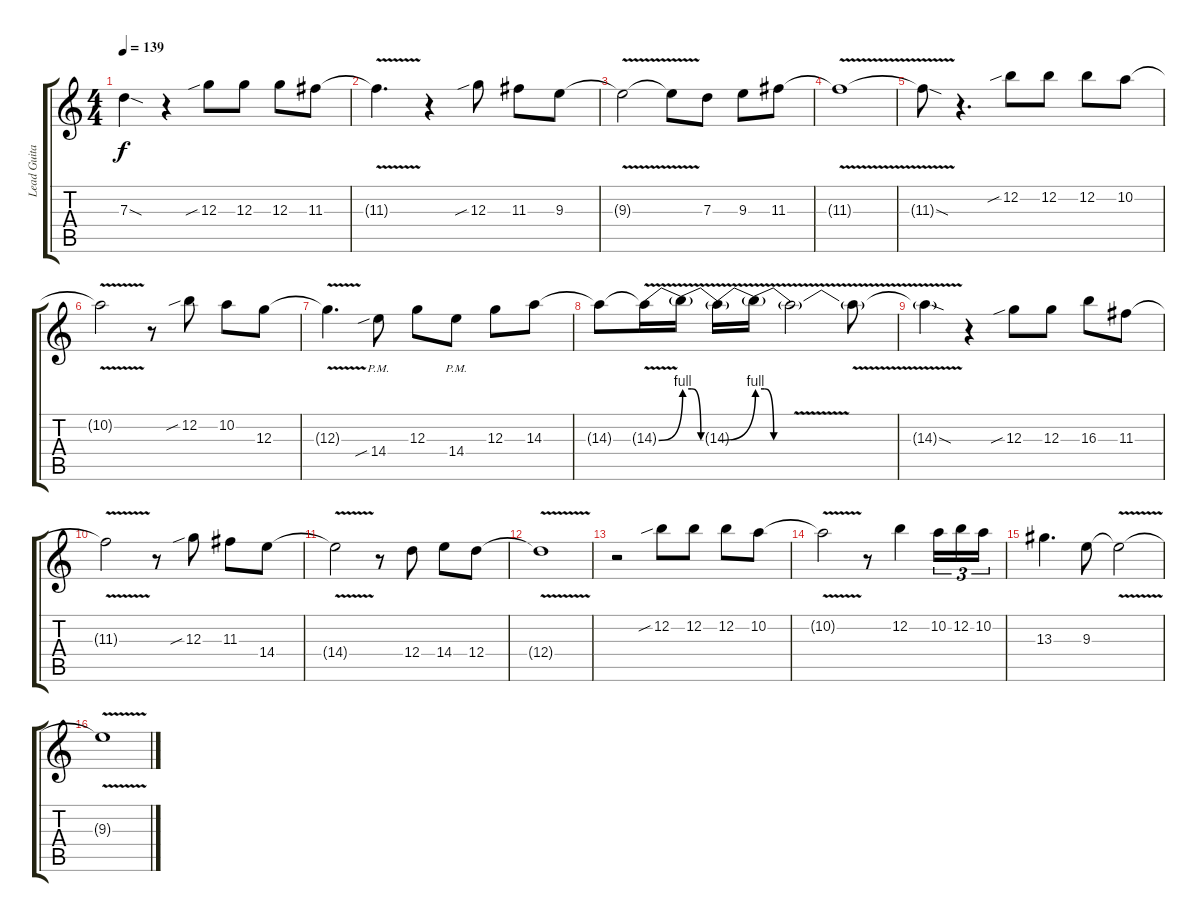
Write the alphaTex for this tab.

\track ("Lead Guitar" "Lead Guita") {instrument distortionguitar}
\staff {score tabs}
\tuning (E4 B3 G3 D3 A2 E2) {hide}
\ts (4 4)
\tempo 139
\clef g2
\ks c
7.3{sod t}.4{dy f} r.4 12.3{sib}.8 12.3.8 12.3.8 11.3.8 |
11.3{v t}.4{d} r.4 12.3{sib}.8 11.3.8 9.3.8 |
9.3{v t}.2 9.3{v t}.8 7.3.8 9.3.8 11.3.8 |
11.3{v t}.1 |
11.3{sod t}.8 r.4{d} 12.2{sib}.8 12.2.8 12.2.8 10.2.8 |
10.2{v t}.2 r.8 12.2{sib}.8 10.2.8 12.3.8 |
12.3{v t}.4{d} 14.4{sib pm}.8 12.3.8 14.4{pm}.8 12.3.8 14.3.8 |
14.3{t}.8 14.3{be (bend 0 0 60 4) v t}.16 14.3{be (custom 0 4 15 4 30 0 60 0) v t}.16 14.3{be (bend 0 0 60 4) v t}.16 14.3{be (custom 0 4 15 4 30 0 60 0) t}.16 14.3{v t}.2 14.3{v t}.8 |
14.3{sod t}.4 r.4 12.3{sib}.8 12.3.8 16.3.8 11.3.8 |
11.3{v t}.2 r.8 12.3{sib}.8 11.3.8 14.4.8 |
14.4{v t}.2 r.8 12.4.8 14.4.8 12.4.8 |
12.4{v t}.1 |
r.2 12.2{sib}.8 12.2.8 12.2.8 10.2.8 |
10.2{v t}.2 r.8 12.2.4 10.2.16{tu (3 2)} 12.2.16{tu (3 2)} 10.2.16{tu (3 2)} |
13.3.4{d} 9.3.8 9.3{v t}.2 |
9.3{v t}.1
